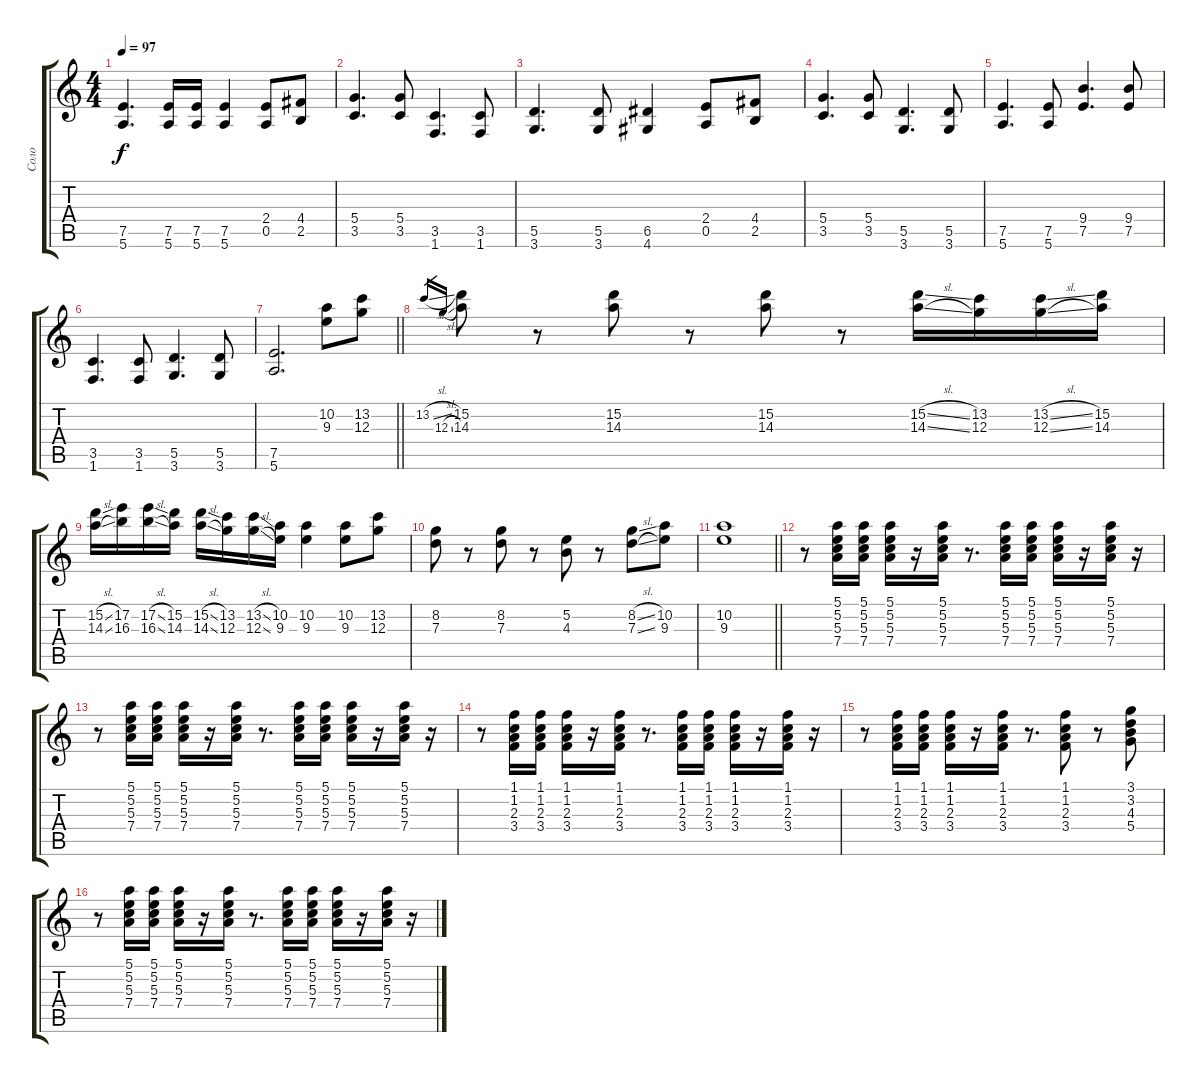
\track ("Соло" "Соло") {instrument distortionguitar}
\staff {score tabs}
\tuning (E4 B3 G3 D3 A2 E2) {hide}
\ts (4 4)
\tempo 97
\clef g2
\ks c
(7.5 5.6).4{d dy f} (7.5 5.6).16 (7.5 5.6).16 (7.5 5.6).4 (2.4 0.5).8 (4.4 2.5).8 |
(5.4 3.5).4{d} (5.4 3.5).8 (3.5 1.6).4{d} (3.5 1.6).8 |
(5.5 3.6).4{d} (5.5 3.6).8 (6.5 4.6).4 (2.4 0.5).8 (4.4 2.5).8 |
(5.4 3.5).4{d} (5.4 3.5).8 (5.5 3.6).4{d} (5.5 3.6).8 |
(7.5 5.6).4{d} (7.5 5.6).8 (9.4 7.5).4{d} (9.4 7.5).8 |
(3.5 1.6).4{d} (3.5 1.6).8 (5.5 3.6).4{d} (5.5 3.6).8 |
\barLineRight lightlight
(7.5 5.6).2{d} (10.2 9.3).8{instrument distortionguitar} (13.2 12.3).8 |
13.2{sl}.16{gr} 12.3{sl}.16{gr} (15.2 14.3).8 r.8 (15.2 14.3).8 r.8 (15.2 14.3).8 r.8 (15.2{sl} 14.3{sl}).16 (13.2 12.3).16 (13.2{sl} 12.3{sl}).16 (15.2 14.3).16 |
(15.2{sl} 14.3{sl}).16 (17.2 16.3).16 (17.2{sl} 16.3{sl}).16 (15.2 14.3).16 (15.2{sl} 14.3{sl}).16 (13.2 12.3).16 (13.2{sl} 12.3{sl}).16 (10.2 9.3).16 (10.2 9.3).4 (10.2 9.3).8 (13.2 12.3).8 |
(8.2 7.3).8 r.8 (8.2 7.3).8 r.8 (5.2 4.3).8 r.8 (8.2{sl} 7.3{sl}).8 (10.2 9.3).8 |
\barLineRight lightlight
(10.2 9.3).1 |
r.8{instrument electricguitarclean} (5.1 5.2 5.3 7.4).16 (5.1 5.2 5.3 7.4).16 (5.1 5.2 5.3 7.4).16 r.16 (5.1 5.2 5.3 7.4).16 r.8{d} (5.1 5.2 5.3 7.4).16 (5.1 5.2 5.3 7.4).16 (5.1 5.2 5.3 7.4).16 r.16 (5.1 5.2 5.3 7.4).16 r.16 |
r.8 (5.1 5.2 5.3 7.4).16 (5.1 5.2 5.3 7.4).16 (5.1 5.2 5.3 7.4).16 r.16 (5.1 5.2 5.3 7.4).16 r.8{d} (5.1 5.2 5.3 7.4).16 (5.1 5.2 5.3 7.4).16 (5.1 5.2 5.3 7.4).16 r.16 (5.1 5.2 5.3 7.4).16 r.16 |
r.8 (1.1 1.2 2.3 3.4).16 (1.1 1.2 2.3 3.4).16 (1.1 1.2 2.3 3.4).16 r.16 (1.1 1.2 2.3 3.4).16 r.8{d} (1.1 1.2 2.3 3.4).16 (1.1 1.2 2.3 3.4).16 (1.1 1.2 2.3 3.4).16 r.16 (1.1 1.2 2.3 3.4).16 r.16 |
r.8 (1.1 1.2 2.3 3.4).16 (1.1 1.2 2.3 3.4).16 (1.1 1.2 2.3 3.4).16 r.16 (1.1 1.2 2.3 3.4).16 r.8{d} (1.1 1.2 2.3 3.4).8 r.8 (3.1 3.2 4.3 5.4).8 |
r.8 (5.1 5.2 5.3 7.4).16 (5.1 5.2 5.3 7.4).16 (5.1 5.2 5.3 7.4).16 r.16 (5.1 5.2 5.3 7.4).16 r.8{d} (5.1 5.2 5.3 7.4).16 (5.1 5.2 5.3 7.4).16 (5.1 5.2 5.3 7.4).16 r.16 (5.1 5.2 5.3 7.4).16 r.16
